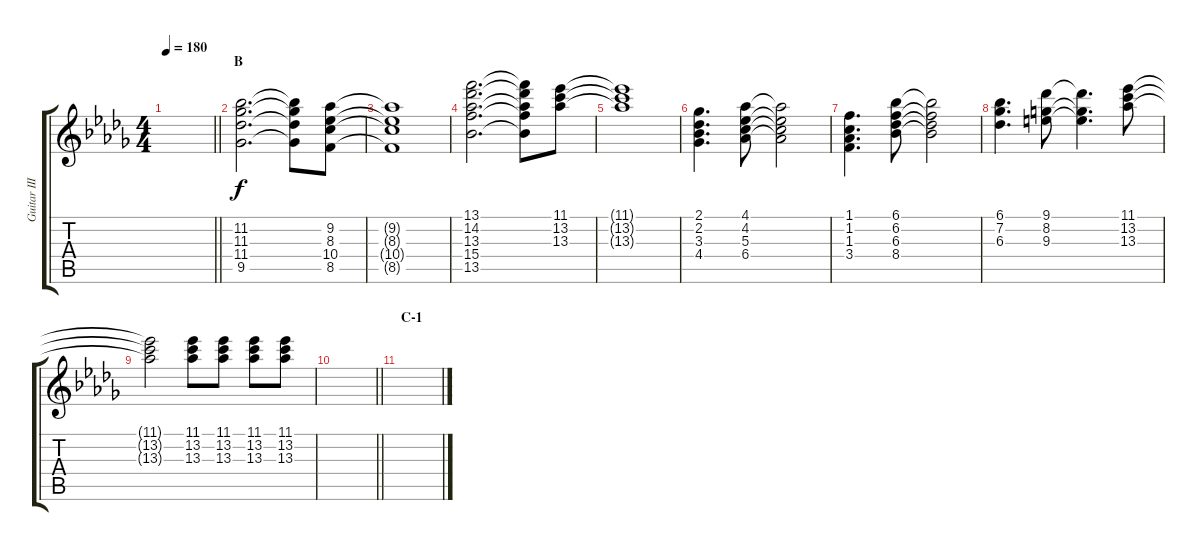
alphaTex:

\track ("Guitar III (Nakano Azusa)" "Guitar III") {instrument distortionguitar}
\staff {score tabs}
\tuning (E4 B3 G3 D3 A2 E2) {hide}
\ts (4 4)
\tempo 180
\clef g2
\barLineRight lightlight
\ks db
|
\section ("" "B")
(11.2 11.3 11.4 9.5).2{d} (11.2{t} 11.3{t} 11.4{t} 9.5{t}).8 (9.2 8.3 10.4 8.5).8 |
(9.2{t} 8.3{t} 10.4{t} 8.5{t}).1 |
(13.1 14.2 13.3 15.4 13.5).2{d} (13.1{t} 14.2{t} 13.3{t} 15.4{t} 13.5{t}).8 (11.1 13.2 13.3).8 |
(11.1{t} 13.2{t} 13.3{t}).1 |
(2.1 2.2 3.3 4.4).4{d} (4.1 4.2 5.3 6.4).8 (4.1{t} 4.2{t} 5.3{t} 6.4{t}).2 |
(1.1 1.2 1.3 3.4).4{d} (6.1 6.2 6.3 8.4).8 (6.1{t} 6.2{t} 6.3{t} 8.4{t}).2 |
(6.1 7.2 6.3).4{d} (9.1 8.2 9.3).8 (9.1{t} 8.2{t} 9.3{t}).4{d} (11.1 13.2 13.3).8 |
(11.1{t} 13.2{t} 13.3{t}).2 (11.1 13.2 13.3).8 (11.1 13.2 13.3).8 (11.1 13.2 13.3).8 (11.1 13.2 13.3).8 |
\barLineRight lightlight
|
\section ("" "C-1")
